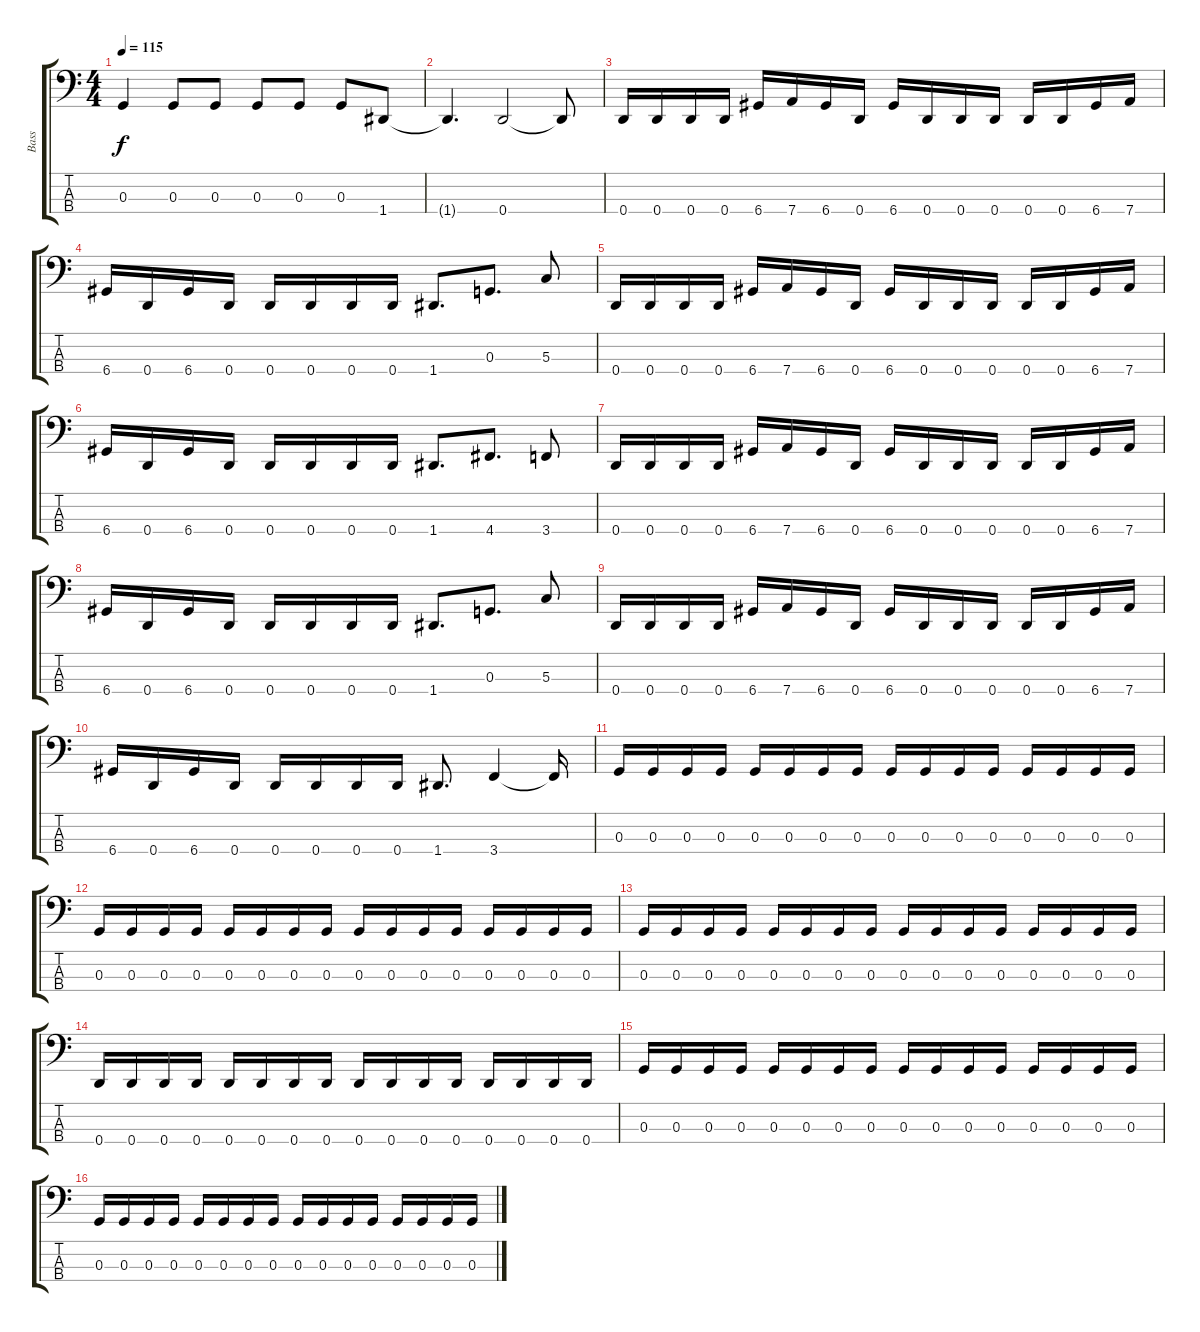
\track ("Bass" "Bass") {instrument electricbassfinger}
\staff {score tabs}
\tuning (F2 C2 G1 D1) {hide}
\ts (4 4)
\tempo 115
\clef f4
\ks c
0.3{t}.4{dy f} 0.3.8 0.3.8 0.3.8 0.3.8 0.3.8 1.4.8 |
1.4{t}.4{d} 0.4.2 0.4{t}.8 |
0.4.16 0.4.16 0.4.16 0.4.16 6.4.16 7.4.16 6.4.16 0.4.16 6.4.16 0.4.16 0.4.16 0.4.16 0.4.16 0.4.16 6.4.16 7.4.16 |
6.4.16 0.4.16 6.4.16 0.4.16 0.4.16 0.4.16 0.4.16 0.4.16 1.4.8{d} 0.3.8{d} 5.3.8 |
0.4.16 0.4.16 0.4.16 0.4.16 6.4.16 7.4.16 6.4.16 0.4.16 6.4.16 0.4.16 0.4.16 0.4.16 0.4.16 0.4.16 6.4.16 7.4.16 |
6.4.16 0.4.16 6.4.16 0.4.16 0.4.16 0.4.16 0.4.16 0.4.16 1.4.8{d} 4.4.8{d} 3.4.8 |
0.4.16 0.4.16 0.4.16 0.4.16 6.4.16 7.4.16 6.4.16 0.4.16 6.4.16 0.4.16 0.4.16 0.4.16 0.4.16 0.4.16 6.4.16 7.4.16 |
6.4.16 0.4.16 6.4.16 0.4.16 0.4.16 0.4.16 0.4.16 0.4.16 1.4.8{d} 0.3.8{d} 5.3.8 |
0.4.16 0.4.16 0.4.16 0.4.16 6.4.16 7.4.16 6.4.16 0.4.16 6.4.16 0.4.16 0.4.16 0.4.16 0.4.16 0.4.16 6.4.16 7.4.16 |
6.4.16 0.4.16 6.4.16 0.4.16 0.4.16 0.4.16 0.4.16 0.4.16 1.4.8{d} 3.4.4 3.4{t}.16 |
0.3.16 0.3.16 0.3.16 0.3.16 0.3.16 0.3.16 0.3.16 0.3.16 0.3.16 0.3.16 0.3.16 0.3.16 0.3.16 0.3.16 0.3.16 0.3.16 |
0.3.16 0.3.16 0.3.16 0.3.16 0.3.16 0.3.16 0.3.16 0.3.16 0.3.16 0.3.16 0.3.16 0.3.16 0.3.16 0.3.16 0.3.16 0.3.16 |
0.3.16 0.3.16 0.3.16 0.3.16 0.3.16 0.3.16 0.3.16 0.3.16 0.3.16 0.3.16 0.3.16 0.3.16 0.3.16 0.3.16 0.3.16 0.3.16 |
0.4.16 0.4.16 0.4.16 0.4.16 0.4.16 0.4.16 0.4.16 0.4.16 0.4.16 0.4.16 0.4.16 0.4.16 0.4.16 0.4.16 0.4.16 0.4.16 |
0.3.16 0.3.16 0.3.16 0.3.16 0.3.16 0.3.16 0.3.16 0.3.16 0.3.16 0.3.16 0.3.16 0.3.16 0.3.16 0.3.16 0.3.16 0.3.16 |
0.3.16 0.3.16 0.3.16 0.3.16 0.3.16 0.3.16 0.3.16 0.3.16 0.3.16 0.3.16 0.3.16 0.3.16 0.3.16 0.3.16 0.3.16 0.3.16
